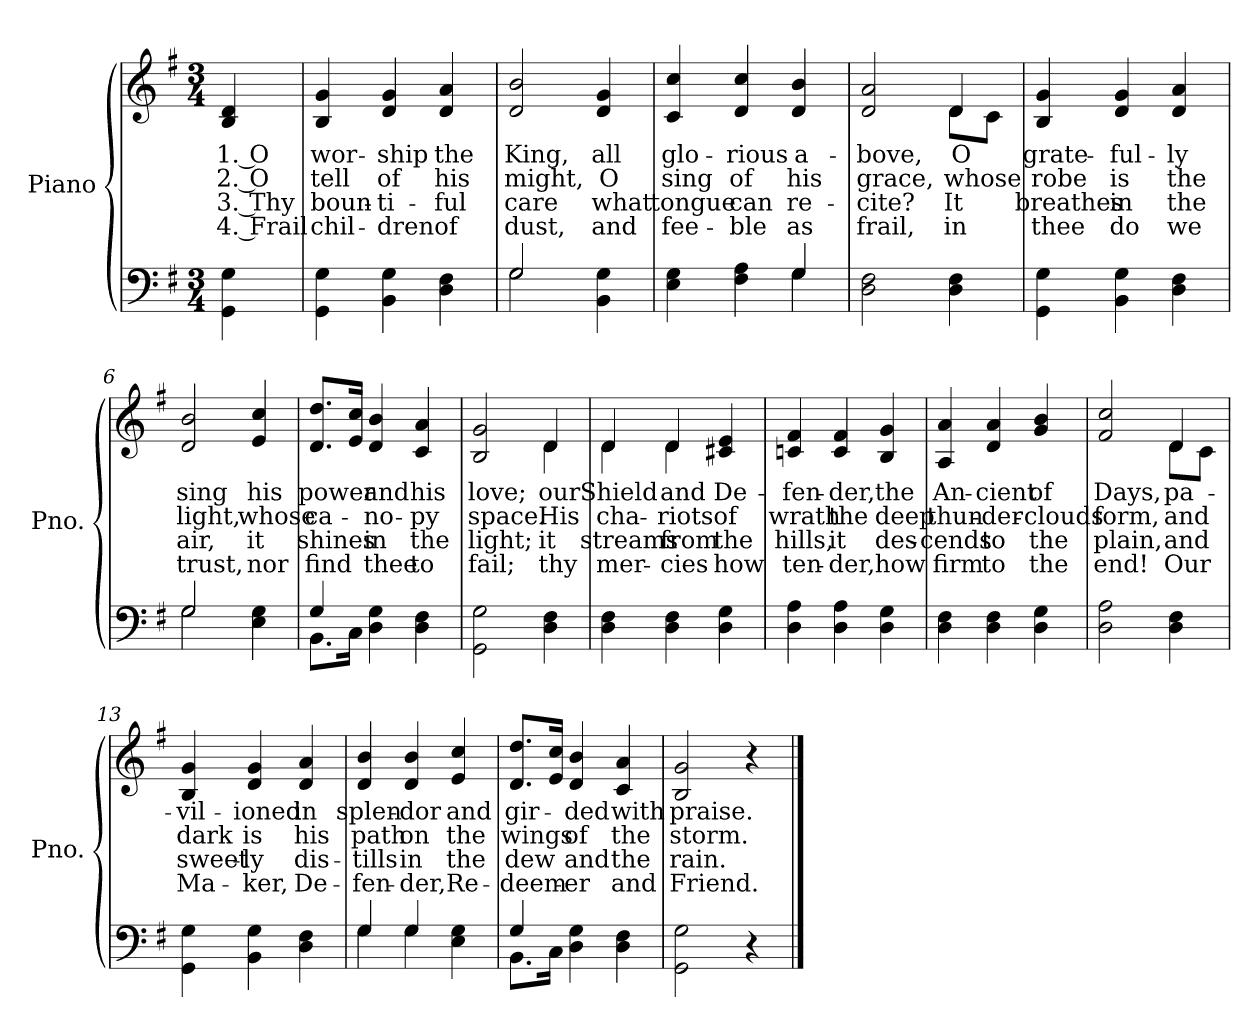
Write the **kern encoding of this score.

**kern	**kern	**text	**text	**text	**text
*part2	*part1	*part1	*part1	*part1	*part1
*staff2	*staff1	*staff1	*staff1	*staff1	*staff1
*I"Piano	*I"Piano	*	*	*	*
*I'Pno.	*I'Pno.	*	*	*	*
!!LO:PB:g=z
*clefF4	*clefG2	*	*	*	*
*k[f#]	*k[f#]	*	*	*	*
*G:	*G:	*	*	*	*
*M3/4	*M3/4	*	*	*	*
=	=	=	=	=	=
!	!	!LO:LY:b:color=#000000	!LO:LY:b:color=#000000	!LO:LY:b:color=#000000	!LO:LY:b:color=#000000
4GGi\ 4Gi	4Bi/ 4di	1. O	2. O	3. Thy	4. Frail
=1	=1	=1	=1	=1	=1
!	!	!LO:LY:b:color=#000000	!LO:LY:b:color=#000000	!LO:LY:b:color=#000000	!LO:LY:b:color=#000000
4GGi\ 4Gi	4Bi/ 4gi	wor-	tell	boun-	-chil-
!	!	!LO:LY:b:color=#000000	!LO:LY:b:color=#000000	!LO:LY:b:color=#000000	!LO:LY:b:color=#000000
4BBi\ 4Gi	4di/ 4gi	-ship	of	-ti-	-dren
!	!	!LO:LY:b:color=#000000	!LO:LY:b:color=#000000	!LO:LY:b:color=#000000	!LO:LY:b:color=#000000
4Di\ 4F#i	4di/ 4ai	the	his	ful	of
=2	=2	=2	=2	=2	=2
*^	*	*	*	*	*
!	!	!	!LO:LY:b:color=#000000	!LO:LY:b:color=#000000	!LO:LY:b:color=#000000	!LO:LY:b:color=#000000
2Gi/	2Gi\	2di/ 2bi	King,	might,	care	dust,
!	!	!	!LO:LY:b:color=#000000	!LO:LY:b:color=#000000	!LO:LY:b:color=#000000	!LO:LY:b:color=#000000
4BBi\ 4Gi	4ryy	4di/ 4gi	all	O	what	and
=3	=3	=3	=3	=3	=3	=3
!	!	!	!LO:LY:b:color=#000000	!LO:LY:b:color=#000000	!LO:LY:b:color=#000000	!LO:LY:b:color=#000000
4Ei\ 4Gi	2ryy	4ci/ 4cci	glo-	sing	tongue	fee-
!	!	!	!LO:LY:b:color=#000000	!LO:LY:b:color=#000000	!LO:LY:b:color=#000000	!LO:LY:b:color=#000000
4F#i\ 4Ai	.	4di/ 4cci	-rious	of	-can	ble
!	!	!	!LO:LY:b:color=#000000	!LO:LY:b:color=#000000	!LO:LY:b:color=#000000	!LO:LY:b:color=#000000
4Gi/	4Gi\	4di/ 4bi	a-	his	re-	-as
=4	=4	=4	=4	=4	=4	=4
!	!	!	!LO:LY:b:color=#000000	!LO:LY:b:color=#000000	!LO:LY:b:color=#000000	!LO:LY:b:color=#000000
*v	*v	*^	*	*	*	*
2Di\ 2F#i	2di/ 2ai	2ryy	-bove,	grace,	cite?	frail,
!	!	!	!LO:LY:b:color=#000000	!LO:LY:b:color=#000000	!LO:LY:b:color=#000000	!LO:LY:b:color=#000000
4Di\ 4F#i	4di/	8di\L	O	whose	It	in
.	.	8ci\J	.	.	.	.
=5	=5	=5	=5	=5	=5	=5
!	!	!	!LO:LY:b:color=#000000	!LO:LY:b:color=#000000	!LO:LY:b:color=#000000	!LO:LY:b:color=#000000
*	*v	*v	*	*	*	*
4GGi\ 4Gi	4Bi/ 4gi	grate-	robe	breathes	thee
!	!	!LO:LY:b:color=#000000	!LO:LY:b:color=#000000	!LO:LY:b:color=#000000	!LO:LY:b:color=#000000
4BBi\ 4Gi	4di/ 4gi	-ful-	is	in	do
!	!	!LO:LY:b:color=#000000	!LO:LY:b:color=#000000	!LO:LY:b:color=#000000	!LO:LY:b:color=#000000
4Di\ 4F#i	4di/ 4ai	-ly	the	the	we
!!LO:LB:g=z
=6	=6	=6	=6	=6	=6
*^	*	*	*	*	*
!	!	!	!LO:LY:b:color=#000000	!LO:LY:b:color=#000000	!LO:LY:b:color=#000000	!LO:LY:b:color=#000000
2Gi/	2Gi\	2di/ 2bi	sing	light,	air,	trust,
!	!	!	!LO:LY:b:color=#000000	!LO:LY:b:color=#000000	!LO:LY:b:color=#000000	!LO:LY:b:color=#000000
4Ei\ 4Gi	4ryy	4ei/ 4cci	his	whose	it	nor
=7	=7	=7	=7	=7	=7	=7
!	!	!	!LO:LY:b:color=#000000	!LO:LY:b:color=#000000	!LO:LY:b:color=#000000	!LO:LY:b:color=#000000
4Gi/	8.BBi\L	8.di/ 8.ddiL	power	ca-	shines	find
.	16Ci\J	16ei/ 16cciJ	.	.	.	.
!	!	!	!LO:LY:b:color=#000000	!LO:LY:b:color=#000000	!LO:LY:b:color=#000000	!LO:LY:b:color=#000000
4Di\ 4Gi	4ryy	4di/ 4bi	and	-no-	in	thee
!	!	!	!LO:LY:b:color=#000000	!LO:LY:b:color=#000000	!LO:LY:b:color=#000000	!LO:LY:b:color=#000000
4Di\ 4F#i	4ryy	4ci/ 4ai	his	-py	the	to
=8	=8	=8	=8	=8	=8	=8
!	!	!	!LO:LY:b:color=#000000	!LO:LY:b:color=#000000	!LO:LY:b:color=#000000	!LO:LY:b:color=#000000
*v	*v	*^	*	*	*	*
2GGi\ 2Gi	2Bi/ 2gi	2ryy	love;	space.	light;	fail;
!	!	!	!LO:LY:b:color=#000000	!LO:LY:b:color=#000000	!LO:LY:b:color=#000000	!LO:LY:b:color=#000000
4Di\ 4F#i	4di/	4di\	our	His	it	thy
=9	=9	=9	=9	=9	=9	=9
!	!	!	!LO:LY:b:color=#000000	!LO:LY:b:color=#000000	!LO:LY:b:color=#000000	!LO:LY:b:color=#000000
4Di\ 4F#i	4di/	4di\	Shield	cha-	streams	mer-
!	!	!	!LO:LY:b:color=#000000	!LO:LY:b:color=#000000	!LO:LY:b:color=#000000	!LO:LY:b:color=#000000
4Di\ 4F#i	4di/	4di\	and	-riots	-from	cies
!	!	!	!LO:LY:b:color=#000000	!LO:LY:b:color=#000000	!LO:LY:b:color=#000000	!LO:LY:b:color=#000000
4Di\ 4Gi	4c#Xi/ 4ei	4ryy	De-	of	the	how
=10	=10	=10	=10	=10	=10	=10
!	!	!	!LO:LY:b:color=#000000	!LO:LY:b:color=#000000	!LO:LY:b:color=#000000	!LO:LY:b:color=#000000
*	*v	*v	*	*	*	*
4Di\ 4Ai	4cni/ 4f#i	-fen-	wrath	hills,	ten-
!	!	!LO:LY:b:color=#000000	!LO:LY:b:color=#000000	!LO:LY:b:color=#000000	!LO:LY:b:color=#000000
4Di\ 4Ai	4ci/ 4f#i	-der,	the	-it	der,
!	!	!LO:LY:b:color=#000000	!LO:LY:b:color=#000000	!LO:LY:b:color=#000000	!LO:LY:b:color=#000000
4Di\ 4Gi	4Bi/ 4gi	the	deep	des-	-how
!!LO:LB:g=z
=11	=11	=11	=11	=11	=11
!	!	!LO:LY:b:color=#000000	!LO:LY:b:color=#000000	!LO:LY:b:color=#000000	!LO:LY:b:color=#000000
4Di\ 4F#i	4Ai/ 4ai	An-	thun-	cends	firm
!	!	!LO:LY:b:color=#000000	!LO:LY:b:color=#000000	!LO:LY:b:color=#000000	!LO:LY:b:color=#000000
4Di\ 4F#i	4di/ 4ai	-cient	-der-	to	to
!	!	!LO:LY:b:color=#000000	!LO:LY:b:color=#000000	!LO:LY:b:color=#000000	!LO:LY:b:color=#000000
4Di\ 4Gi	4gi/ 4bi	of	-clouds	the	the
=12	=12	=12	=12	=12	=12
!	!	!LO:LY:b:color=#000000	!LO:LY:b:color=#000000	!LO:LY:b:color=#000000	!LO:LY:b:color=#000000
*	*^	*	*	*	*
2Di\ 2Ai	2f#i/ 2cci	2ryy	Days,	form,	plain,	end!
!	!	!	!LO:LY:b:color=#000000	!LO:LY:b:color=#000000	!LO:LY:b:color=#000000	!LO:LY:b:color=#000000
4Di\ 4F#i	4di/	8di\L	pa-	and	and	Our
.	.	8ci\J	.	.	.	.
=13	=13	=13	=13	=13	=13	=13
!	!	!	!LO:LY:b:color=#000000	!LO:LY:b:color=#000000	!LO:LY:b:color=#000000	!LO:LY:b:color=#000000
*	*v	*v	*	*	*	*
4GGi\ 4Gi	4Bi/ 4gi	-vil-	dark	sweet-	-Ma-
!	!	!LO:LY:b:color=#000000	!LO:LY:b:color=#000000	!LO:LY:b:color=#000000	!LO:LY:b:color=#000000
4BBi\ 4Gi	4di/ 4gi	-ioned	is	-ly	ker,
!	!	!LO:LY:b:color=#000000	!LO:LY:b:color=#000000	!LO:LY:b:color=#000000	!LO:LY:b:color=#000000
4Di\ 4F#i	4di/ 4ai	in	his	dis-	-De-
=14	=14	=14	=14	=14	=14
*^	*	*	*	*	*
!	!	!	!LO:LY:b:color=#000000	!LO:LY:b:color=#000000	!LO:LY:b:color=#000000	!LO:LY:b:color=#000000
4Gi/	4Gi\	4di/ 4bi	splen-	path	-tills	fen-
!	!	!	!LO:LY:b:color=#000000	!LO:LY:b:color=#000000	!LO:LY:b:color=#000000	!LO:LY:b:color=#000000
4Gi/	4Gi\	4di/ 4bi	-dor	on	-in	der,
!	!	!	!LO:LY:b:color=#000000	!LO:LY:b:color=#000000	!LO:LY:b:color=#000000	!LO:LY:b:color=#000000
4Ei\ 4Gi	4ryy	4ei/ 4cci	and	the	the	Re-
=15	=15	=15	=15	=15	=15	=15
!	!	!	!LO:LY:b:color=#000000	!LO:LY:b:color=#000000	!LO:LY:b:color=#000000	!LO:LY:b:color=#000000
4Gi/	8.BBi\L	8.di/ 8.ddiL	gir-	wings	-dew	deem-
.	16Ci\J	16ei/ 16cciJ	.	.	.	.
!	!	!	!LO:LY:b:color=#000000	!LO:LY:b:color=#000000	!LO:LY:b:color=#000000	!LO:LY:b:color=#000000
4Di\ 4Gi	4ryy	4di/ 4bi	-ded	of	-and	er
!	!	!	!LO:LY:b:color=#000000	!LO:LY:b:color=#000000	!LO:LY:b:color=#000000	!LO:LY:b:color=#000000
4Di\ 4F#i	4ryy	4ci/ 4ai	with	the	the	and
=16	=16	=16	=16	=16	=16	=16
!	!	!	!LO:LY:b:color=#000000	!LO:LY:b:color=#000000	!LO:LY:b:color=#000000	!LO:LY:b:color=#000000
*v	*v	*	*	*	*	*
2GGi\ 2Gi	2Bi/ 2gi	praise.	storm.	rain.	Friend.
4r	4r	.	.	.	.
==	==	==	==	==	==
*-	*-	*-	*-	*-	*-
